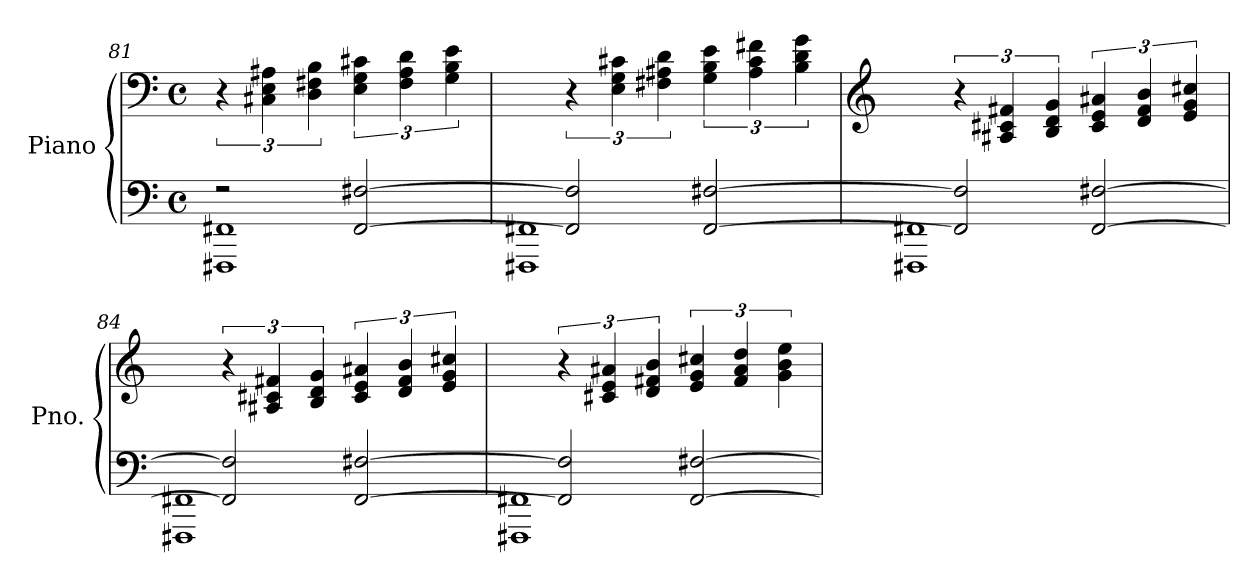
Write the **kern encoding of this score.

**kern	**kern
*part1	*part1
*staff2	*staff1
*I"Piano	*
*I'Pno.	*
!!LO:LB:g=z
*clefF4	*clefF4
*k[]	*k[]
*M4/4	*M4/4
*met(c)	*met(c)
=81	=81
*^	*
2r	1FFF#X 1FF#X	6r
.	.	6C#X\ 6E\ 6A#X\
.	.	6D\ 6F#X\ 6B\
[2FF#/ [2F#X/	.	6E\ 6G\ 6c#X\
.	.	6F#\ 6A#\ 6d\
.	.	6G\ 6B\ 6e\
=82	=82	=82
2FF#/] 2F#/]	1FFF#X 1FF#X	6r
.	.	6E\ 6G\ 6c#X\
.	.	6F#X\ 6A#X\ 6d\
[2FF#/ [2F#X/	.	6G\ 6B\ 6e\
.	.	6A#\ 6c#\ 6f#X\
.	.	6B\ 6d\ 6g\
=83	=83	=83
*	*	*clefG2
2FF#/] 2F#/]	1FFF#X 1FF#X	6r
.	.	6A#X/ 6c#X/ 6f#X/
.	.	6B/ 6d/ 6g/
[2FF#/ [2F#X/	.	6c#/ 6e/ 6a#X/
.	.	6d/ 6f#/ 6b/
.	.	6e/ 6g/ 6cc#X/
=84	=84	=84
2FF#/] 2F#/]	1FFF#X 1FF#X	6r
.	.	6A#X/ 6c#X/ 6f#X/
.	.	6B/ 6d/ 6g/
[2FF#/ [2F#X/	.	6c#/ 6e/ 6a#X/
.	.	6d/ 6f#/ 6b/
.	.	6e/ 6g/ 6cc#X/
!!LO:LB:g=z
=85	=85	=85
2FF#/] 2F#/]	1FFF#X 1FF#X	6r
.	.	6c#X/ 6e/ 6a#X/
.	.	6d/ 6f#X/ 6b/
[2FF#/ [2F#X/	.	6e/ 6g/ 6cc#X/
.	.	6f#/ 6a#/ 6dd/
.	.	6g\ 6b\ 6ee\
*v	*v	*
=	=
*-	*-
